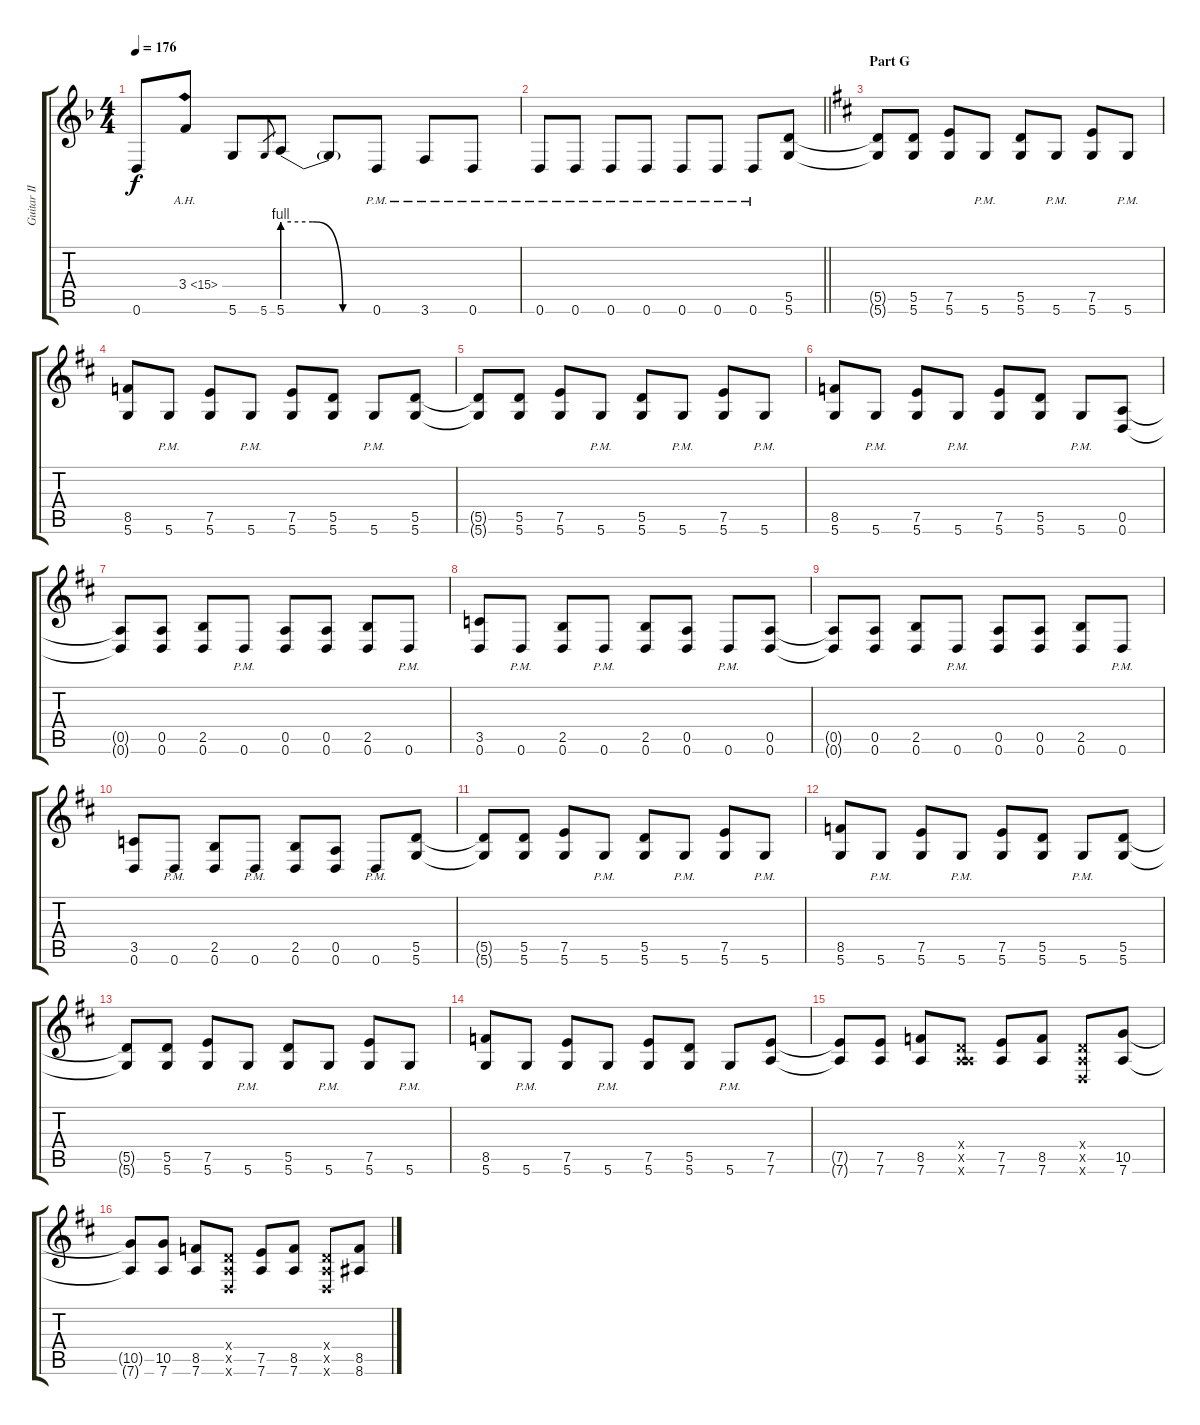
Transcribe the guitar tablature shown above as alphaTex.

\track ("Guitar II (Daita)" "Guitar II ") {instrument distortionguitar}
\staff {score tabs}
\tuning (E4 B3 G3 D3 A2 D2) {hide}
\ts (4 4)
\tempo 176
\clef g2
\ks f
0.6.8{dy f} 3.4{ah 12}.8 5.6.8 5.6.8{gr} 5.6{be (custom 0 4 20 4 40 0 60 0)}.8 5.6{t}.8 0.6{pm}.8 3.6{pm}.8 0.6{pm}.8 |
\barLineRight lightlight
0.6{pm}.8 0.6{pm}.8 0.6{pm}.8 0.6{pm}.8 0.6{pm}.8 0.6{pm}.8 0.6{pm}.8 (5.5 5.6).8 |
\section ("" "Part G")
\ks d
(5.5{t} 5.6{t}).8 (5.5 5.6).8 (7.5 5.6).8 5.6{pm}.8 (5.5 5.6).8 5.6{pm}.8 (7.5 5.6).8 5.6{pm}.8 |
(8.5 5.6).8 5.6{pm}.8 (7.5 5.6).8 5.6{pm}.8 (7.5 5.6).8 (5.5 5.6).8 5.6{pm}.8 (5.5 5.6).8 |
(5.5{t} 5.6{t}).8 (5.5 5.6).8 (7.5 5.6).8 5.6{pm}.8 (5.5 5.6).8 5.6{pm}.8 (7.5 5.6).8 5.6{pm}.8 |
(8.5 5.6).8 5.6{pm}.8 (7.5 5.6).8 5.6{pm}.8 (7.5 5.6).8 (5.5 5.6).8 5.6{pm}.8 (0.5 0.6).8 |
(0.5{t} 0.6{t}).8 (0.5 0.6).8 (2.5 0.6).8 0.6{pm}.8 (0.5 0.6).8 (0.5 0.6).8 (2.5 0.6).8 0.6{pm}.8 |
(3.5 0.6).8 0.6{pm}.8 (2.5 0.6).8 0.6{pm}.8 (2.5 0.6).8 (0.5 0.6).8 0.6{pm}.8 (0.5 0.6).8 |
(0.5{t} 0.6{t}).8 (0.5 0.6).8 (2.5 0.6).8 0.6{pm}.8 (0.5 0.6).8 (0.5 0.6).8 (2.5 0.6).8 0.6{pm}.8 |
(3.5 0.6).8 0.6{pm}.8 (2.5 0.6).8 0.6{pm}.8 (2.5 0.6).8 (0.5 0.6).8 0.6{pm}.8 (5.5 5.6).8 |
(5.5{t} 5.6{t}).8 (5.5 5.6).8 (7.5 5.6).8 5.6{pm}.8 (5.5 5.6).8 5.6{pm}.8 (7.5 5.6).8 5.6{pm}.8 |
(8.5 5.6).8 5.6{pm}.8 (7.5 5.6).8 5.6{pm}.8 (7.5 5.6).8 (5.5 5.6).8 5.6{pm}.8 (5.5 5.6).8 |
(5.5{t} 5.6{t}).8 (5.5 5.6).8 (7.5 5.6).8 5.6{pm}.8 (5.5 5.6).8 5.6{pm}.8 (7.5 5.6).8 5.6{pm}.8 |
(8.5 5.6).8 5.6{pm}.8 (7.5 5.6).8 5.6{pm}.8 (7.5 5.6).8 (5.5 5.6).8 5.6{pm}.8 (7.5 7.6).8 |
(7.5{t} 7.6{t}).8 (7.5 7.6).8 (8.5 7.6).8 (0.4{x} 0.5{x} 7.6{x}).8 (7.5 7.6).8 (8.5 7.6).8 (0.4{x} 0.5{x} 0.6{x}).8 (10.5 7.6).8 |
(10.5{t} 7.6{t}).8 (10.5 7.6).8 (8.5 7.6).8 (0.4{x} 0.5{x} 0.6{x}).8 (7.5 7.6).8 (8.5 7.6).8 (0.4{x} 0.5{x} 0.6{x}).8 (8.5 8.6).8
